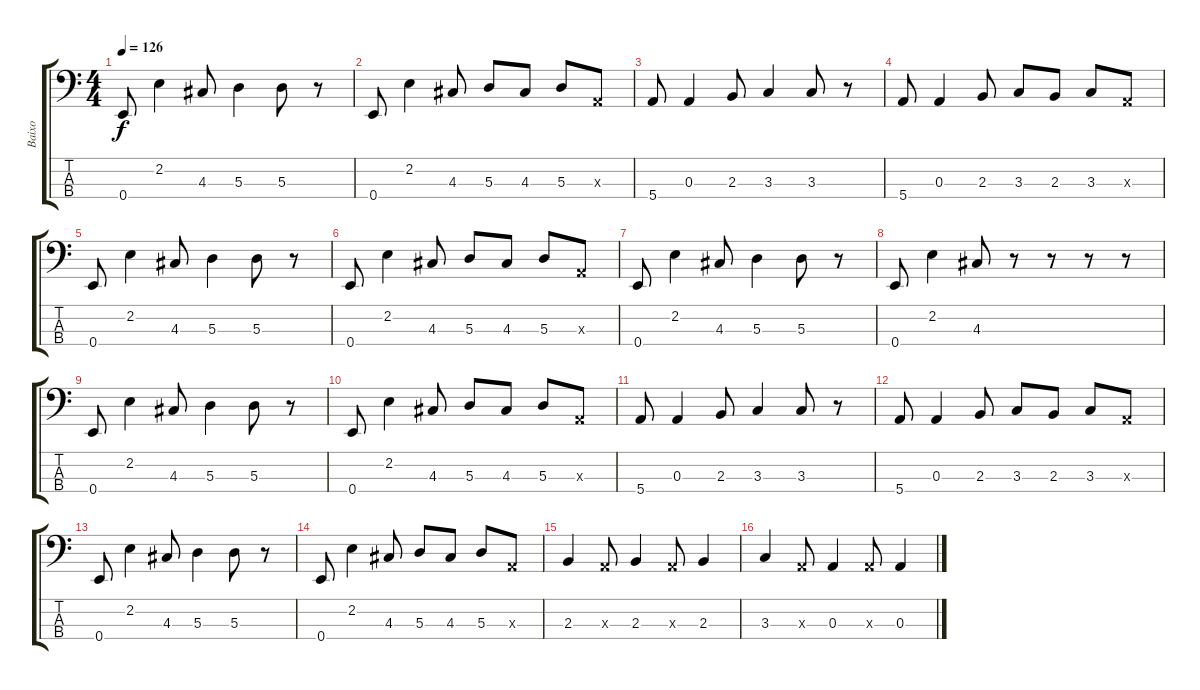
\track ("Baixo" "Baixo") {instrument slapbass1}
\staff {score tabs}
\tuning (G2 D2 A1 E1) {hide}
\ts (4 4)
\tempo 126
\clef f4
\ks c
0.4.8{dy f} 2.2.4 4.3.8 5.3.4 5.3.8 r.8 |
0.4.8 2.2.4 4.3.8 5.3.8 4.3.8 5.3.8 0.3{x}.8 |
5.4.8 0.3.4 2.3.8 3.3.4 3.3.8 r.8 |
5.4.8 0.3.4 2.3.8 3.3.8 2.3.8 3.3.8 0.3{x}.8 |
0.4.8 2.2.4 4.3.8 5.3.4 5.3.8 r.8 |
0.4.8 2.2.4 4.3.8 5.3.8 4.3.8 5.3.8 0.3{x}.8 |
0.4.8 2.2.4 4.3.8 5.3.4 5.3.8 r.8 |
0.4.8 2.2.4 4.3.8 r.8 r.8 r.8 r.8 |
0.4.8 2.2.4 4.3.8 5.3.4 5.3.8 r.8 |
0.4.8 2.2.4 4.3.8 5.3.8 4.3.8 5.3.8 0.3{x}.8 |
5.4.8 0.3.4 2.3.8 3.3.4 3.3.8 r.8 |
5.4.8 0.3.4 2.3.8 3.3.8 2.3.8 3.3.8 0.3{x}.8 |
0.4.8 2.2.4 4.3.8 5.3.4 5.3.8 r.8 |
0.4.8 2.2.4 4.3.8 5.3.8 4.3.8 5.3.8 0.3{x}.8 |
2.3.4 0.3{x}.8 2.3.4 0.3{x}.8 2.3.4 |
3.3.4 0.3{x}.8 0.3.4 0.3{x}.8 0.3.4
